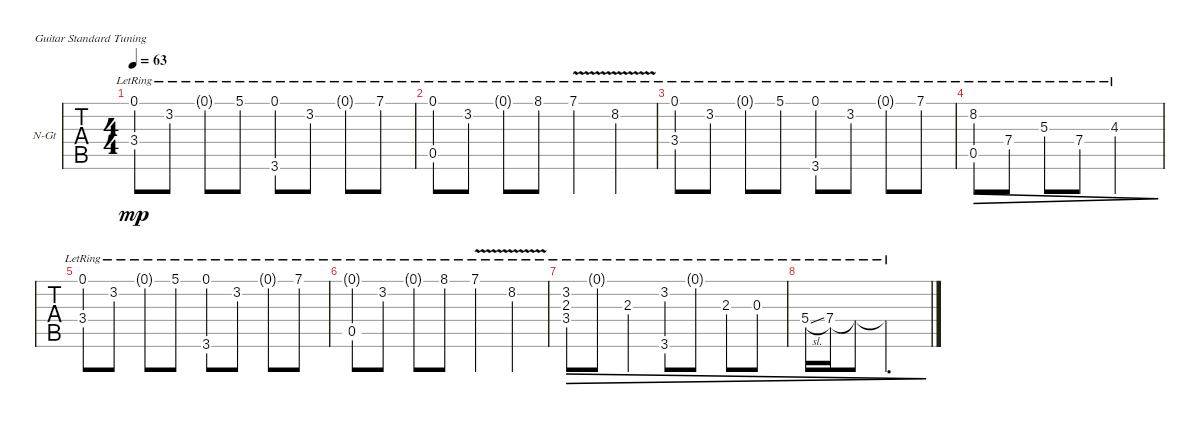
\defaultSystemsLayout 4
\bracketExtendMode groupsimilarinstruments
\firstSystemTrackNameOrientation horizontal
\otherSystemsTrackNameOrientation horizontal
\track ("吉他2" "N-Gt") {instrument acousticguitarnylon}
\staff {tabs}
\tuning (E4 B3 G3 D3 A2 E2)
\ts (4 4)
\tempo 63
\clef g2
\ks c
(3.4{lr} 0.1{lr}).8{dy mp} 3.2{lr}.8 0.1{g lr}.8 5.1{lr}.8 (0.1{lr} 3.6{lr}).8 3.2{lr}.8 0.1{g lr}.8 7.1{lr}.8 |
(0.1{lr} 0.5{lr}).8 3.2{lr}.8 0.1{g lr}.8 8.1{lr}.8 7.1{v lr}.4 8.2{v lr}.4 |
(3.4{lr} 0.1{lr}).8 3.2{lr}.8 0.1{g lr}.8 5.1{lr}.8 (0.1{lr} 3.6{lr}).8 3.2{lr}.8 0.1{g lr}.8 7.1{lr}.8 |
(8.2{lr} 0.5{lr}).8{dec} 7.4{lr}.8{dec} 5.3{lr}.8{dec} 7.4{lr}.8{dec} 4.3{lr}.2{dec} |
(3.4{lr} 0.1{lr}).8 3.2{lr}.8 0.1{g lr}.8 5.1{lr}.8 (0.1{lr} 3.6{lr}).8 3.2{lr}.8 0.1{g lr}.8 7.1{lr}.8 |
(0.1{g lr} 0.5{lr}).8 3.2{lr}.8 0.1{g lr}.8 8.1{lr}.8 7.1{v lr}.4 8.2{v lr}.4 |
(3.2{lr} 2.3{lr} 3.4{lr}).8{dec} 0.1{g lr}.8{dec} 2.3{lr}.4{dec} (3.2{lr} 3.6{lr}).8{dec} 0.1{g lr}.8{dec} 2.3{lr}.8{dec} 0.3{lr}.8{dec} |
5.4{sl lr}.16{dec} 7.4{lr}.16{dec} 7.4{lr t}.8{dec} 7.4{lr t}.2{d dec}
